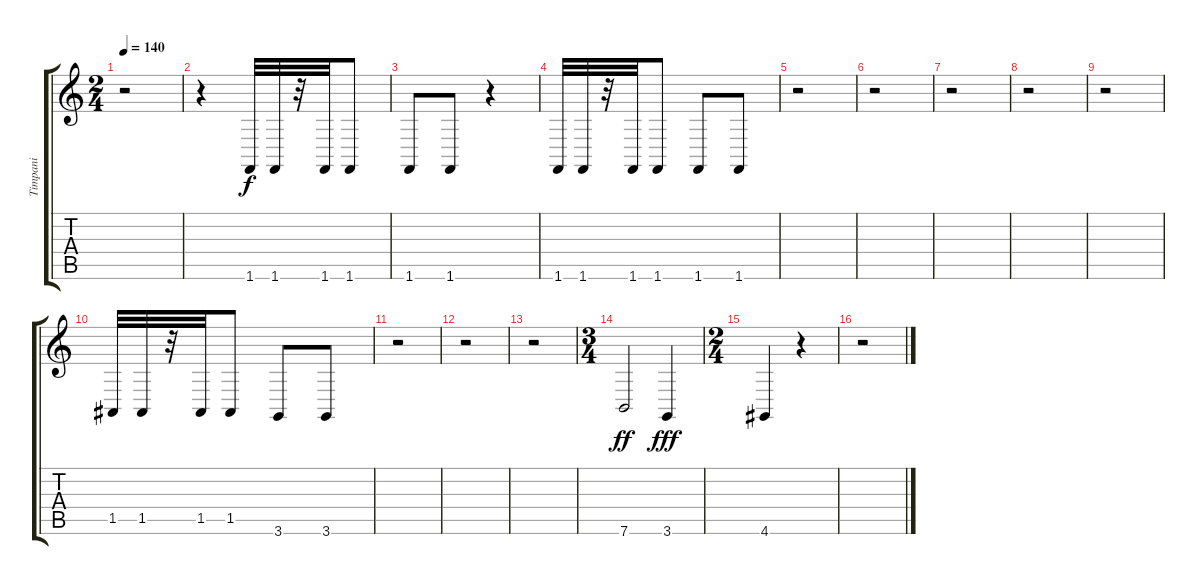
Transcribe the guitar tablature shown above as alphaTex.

\track ("Timpani" "Timpani") {instrument timpani}
\staff {score tabs}
\tuning (E4 B3 G3 D3 A2 E2) {hide}
\ts (2 4)
\tempo 140
\clef g2
\ks c
r.2{dy fff} |
r.4 1.6.32{dy f} 1.6.32 r.32 1.6.32 1.6.8 |
1.6.8 1.6.8 r.4 |
1.6.32 1.6.32 r.32 1.6.32 1.6.8 1.6.8 1.6.8 |
r.2 |
r.2 |
r.2 |
r.2 |
r.2 |
1.5.32 1.5.32 r.32 1.5.32 1.5.8 3.6.8 3.6.8 |
r.2 |
r.2 |
r.2 |
\ts (3 4)
7.6.2{dy ff} 3.6.4{dy fff} |
\ts (2 4)
4.6.4 r.4 |
r.2
